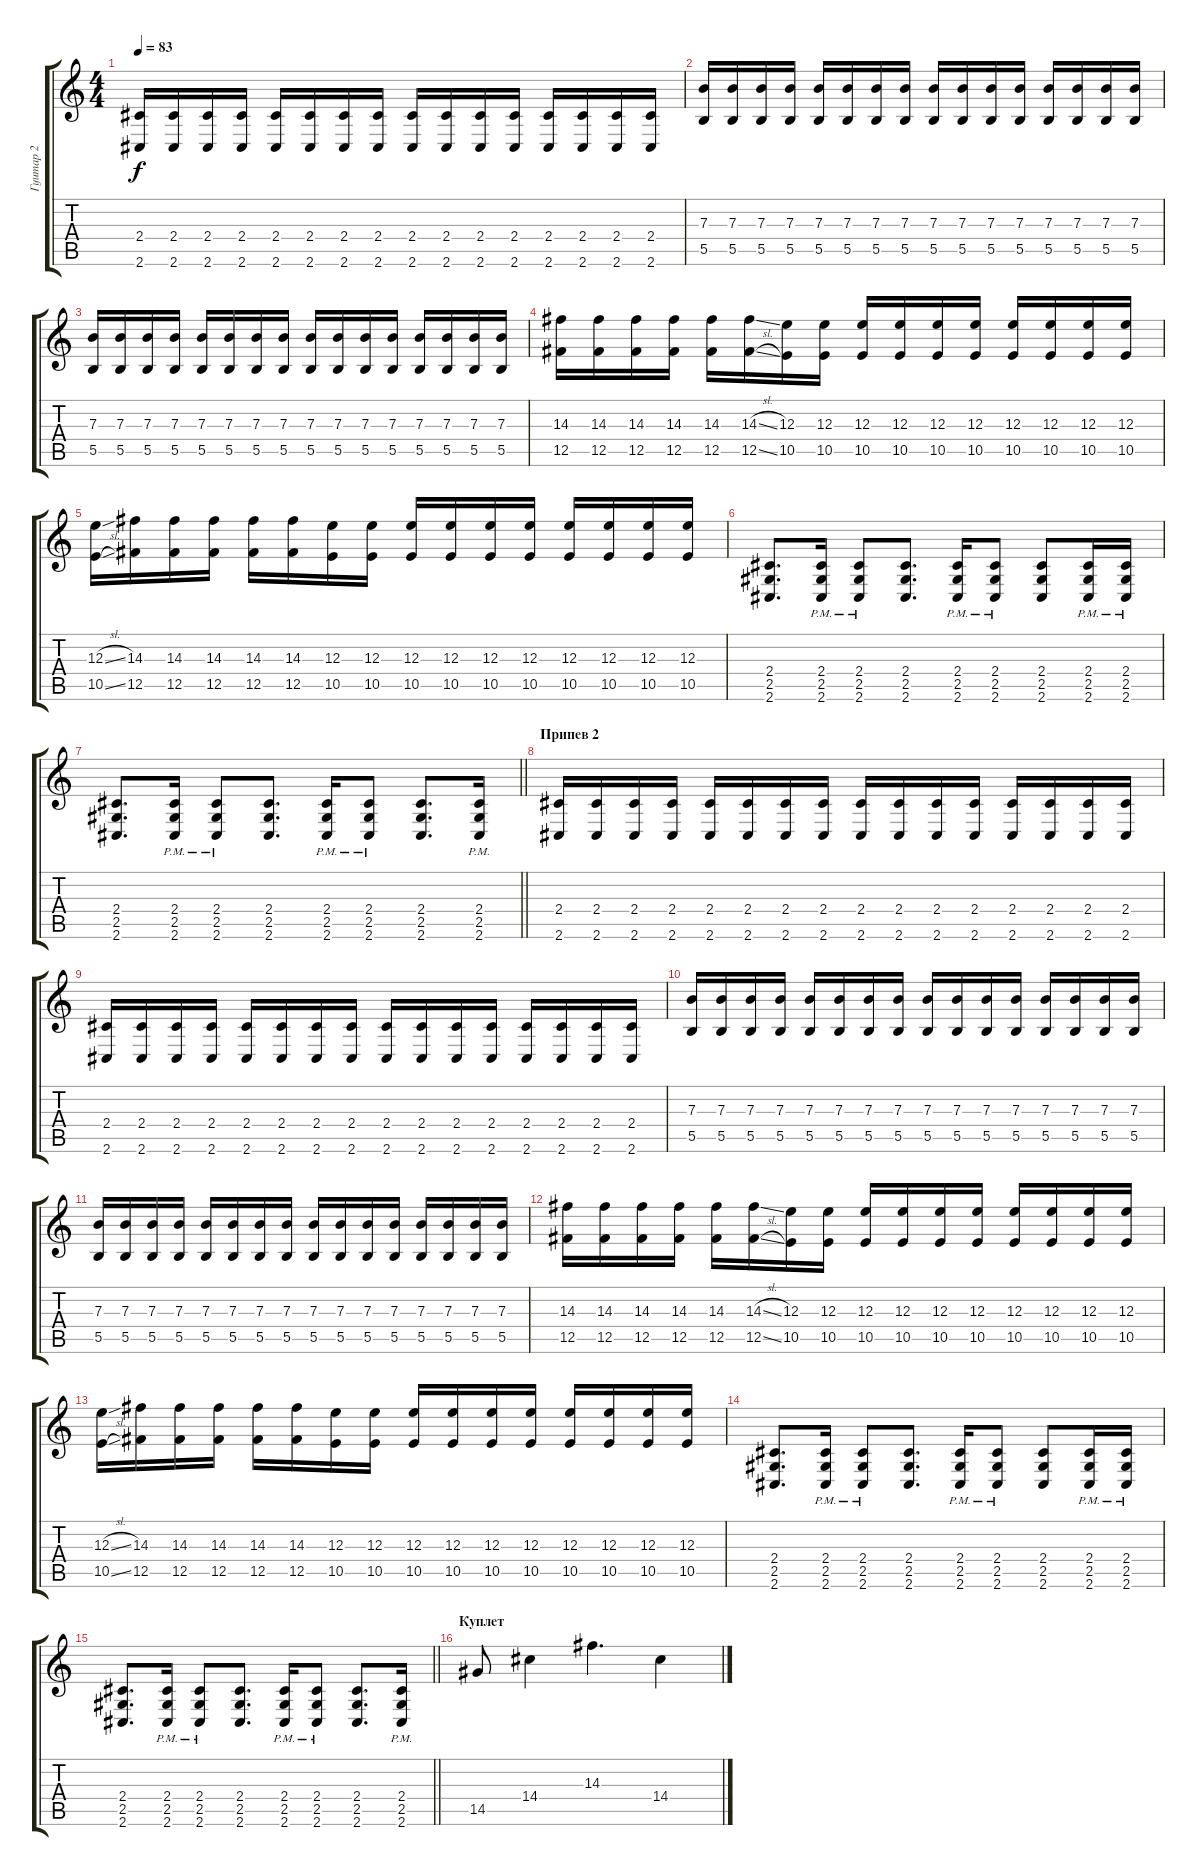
\track ("Гуитар 2" "Гуитар 2") {instrument electricguitarclean}
\staff {score tabs}
\tuning (Db4 Ab3 E3 B2 Gb2 B1) {hide}
\ts (4 4)
\tempo 83
\clef g2
\ks c
(2.4 2.6).16{dy f} (2.4 2.6).16 (2.4 2.6).16 (2.4 2.6).16 (2.4 2.6).16 (2.4 2.6).16 (2.4 2.6).16 (2.4 2.6).16 (2.4 2.6).16 (2.4 2.6).16 (2.4 2.6).16 (2.4 2.6).16 (2.4 2.6).16 (2.4 2.6).16 (2.4 2.6).16 (2.4 2.6).16 |
(7.3 5.5).16 (7.3 5.5).16 (7.3 5.5).16 (7.3 5.5).16 (7.3 5.5).16 (7.3 5.5).16 (7.3 5.5).16 (7.3 5.5).16 (7.3 5.5).16 (7.3 5.5).16 (7.3 5.5).16 (7.3 5.5).16 (7.3 5.5).16 (7.3 5.5).16 (7.3 5.5).16 (7.3 5.5).16 |
(7.3 5.5).16 (7.3 5.5).16 (7.3 5.5).16 (7.3 5.5).16 (7.3 5.5).16 (7.3 5.5).16 (7.3 5.5).16 (7.3 5.5).16 (7.3 5.5).16 (7.3 5.5).16 (7.3 5.5).16 (7.3 5.5).16 (7.3 5.5).16 (7.3 5.5).16 (7.3 5.5).16 (7.3 5.5).16 |
(14.3 12.5).16 (14.3 12.5).16 (14.3 12.5).16 (14.3 12.5).16 (14.3 12.5).16 (14.3{sl} 12.5{sl}).16 (12.3 10.5).16 (12.3 10.5).16 (12.3 10.5).16 (12.3 10.5).16 (12.3 10.5).16 (12.3 10.5).16 (12.3 10.5).16 (12.3 10.5).16 (12.3 10.5).16 (12.3 10.5).16 |
(12.3{sl} 10.5{sl}).16 (14.3 12.5).16 (14.3 12.5).16 (14.3 12.5).16 (14.3 12.5).16 (14.3 12.5).16 (12.3 10.5).16 (12.3 10.5).16 (12.3 10.5).16 (12.3 10.5).16 (12.3 10.5).16 (12.3 10.5).16 (12.3 10.5).16 (12.3 10.5).16 (12.3 10.5).16 (12.3 10.5).16 |
(2.4 2.5 2.6).8{d} (2.4{pm} 2.5{pm} 2.6{pm}).16 (2.4{pm} 2.5{pm} 2.6{pm}).8 (2.4 2.5 2.6).8{d} (2.4{pm} 2.5{pm} 2.6{pm}).16 (2.4{pm} 2.5{pm} 2.6{pm}).8 (2.4 2.5 2.6).8 (2.4{pm} 2.5{pm} 2.6{pm}).16 (2.4{pm} 2.5{pm} 2.6{pm}).16 |
\barLineRight lightlight
(2.4 2.5 2.6).8{d} (2.4{pm} 2.5{pm} 2.6{pm}).16 (2.4{pm} 2.5{pm} 2.6{pm}).8 (2.4 2.5 2.6).8{d} (2.4{pm} 2.5{pm} 2.6{pm}).16 (2.4{pm} 2.5{pm} 2.6{pm}).8 (2.4 2.5 2.6).8{d} (2.4{pm} 2.5{pm} 2.6{pm}).16 |
\section ("" "Припев 2")
(2.4 2.6).16{volume 14} (2.4 2.6).16 (2.4 2.6).16 (2.4 2.6).16 (2.4 2.6).16 (2.4 2.6).16 (2.4 2.6).16 (2.4 2.6).16 (2.4 2.6).16 (2.4 2.6).16 (2.4 2.6).16 (2.4 2.6).16 (2.4 2.6).16 (2.4 2.6).16 (2.4 2.6).16 (2.4 2.6).16 |
(2.4 2.6).16 (2.4 2.6).16 (2.4 2.6).16 (2.4 2.6).16 (2.4 2.6).16 (2.4 2.6).16 (2.4 2.6).16 (2.4 2.6).16 (2.4 2.6).16 (2.4 2.6).16 (2.4 2.6).16 (2.4 2.6).16 (2.4 2.6).16 (2.4 2.6).16 (2.4 2.6).16 (2.4 2.6).16 |
(7.3 5.5).16 (7.3 5.5).16 (7.3 5.5).16 (7.3 5.5).16 (7.3 5.5).16 (7.3 5.5).16 (7.3 5.5).16 (7.3 5.5).16 (7.3 5.5).16 (7.3 5.5).16 (7.3 5.5).16 (7.3 5.5).16 (7.3 5.5).16 (7.3 5.5).16 (7.3 5.5).16 (7.3 5.5).16 |
(7.3 5.5).16 (7.3 5.5).16 (7.3 5.5).16 (7.3 5.5).16 (7.3 5.5).16 (7.3 5.5).16 (7.3 5.5).16 (7.3 5.5).16 (7.3 5.5).16 (7.3 5.5).16 (7.3 5.5).16 (7.3 5.5).16 (7.3 5.5).16 (7.3 5.5).16 (7.3 5.5).16 (7.3 5.5).16 |
(14.3 12.5).16 (14.3 12.5).16 (14.3 12.5).16 (14.3 12.5).16 (14.3 12.5).16 (14.3{sl} 12.5{sl}).16 (12.3 10.5).16 (12.3 10.5).16 (12.3 10.5).16 (12.3 10.5).16 (12.3 10.5).16 (12.3 10.5).16 (12.3 10.5).16 (12.3 10.5).16 (12.3 10.5).16 (12.3 10.5).16 |
(12.3{sl} 10.5{sl}).16 (14.3 12.5).16 (14.3 12.5).16 (14.3 12.5).16 (14.3 12.5).16 (14.3 12.5).16 (12.3 10.5).16 (12.3 10.5).16 (12.3 10.5).16 (12.3 10.5).16 (12.3 10.5).16 (12.3 10.5).16 (12.3 10.5).16 (12.3 10.5).16 (12.3 10.5).16 (12.3 10.5).16 |
(2.4 2.5 2.6).8{d} (2.4{pm} 2.5{pm} 2.6{pm}).16 (2.4{pm} 2.5{pm} 2.6{pm}).8 (2.4 2.5 2.6).8{d} (2.4{pm} 2.5{pm} 2.6{pm}).16 (2.4{pm} 2.5{pm} 2.6{pm}).8 (2.4 2.5 2.6).8 (2.4{pm} 2.5{pm} 2.6{pm}).16 (2.4{pm} 2.5{pm} 2.6{pm}).16 |
\barLineRight lightlight
(2.4 2.5 2.6).8{d} (2.4{pm} 2.5{pm} 2.6{pm}).16 (2.4{pm} 2.5{pm} 2.6{pm}).8 (2.4 2.5 2.6).8{d} (2.4{pm} 2.5{pm} 2.6{pm}).16 (2.4{pm} 2.5{pm} 2.6{pm}).8 (2.4 2.5 2.6).8{d} (2.4{pm} 2.5{pm} 2.6{pm}).16 |
\section ("" "Куплет")
14.5.8{volume 14 instrument electricguitarclean} 14.4.4 14.3.4{d} 14.4.4
